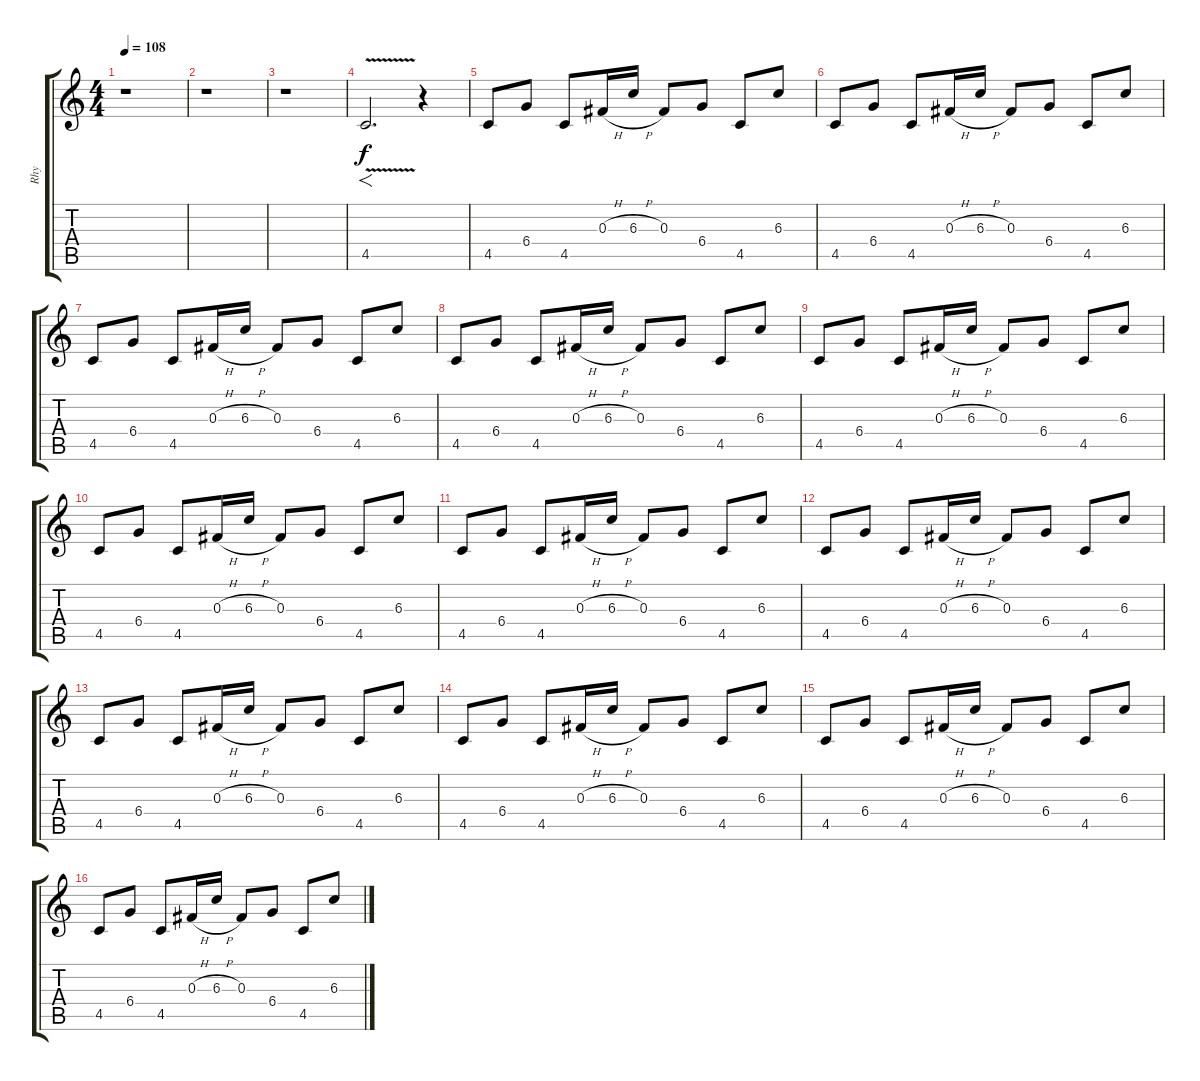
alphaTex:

\track ("Rhy" "Rhy") {instrument distortionguitar}
\staff {score tabs}
\tuning (Eb4 Bb3 Gb3 Db3 Ab2 Eb2) {hide}
\ts (4 4)
\tempo 108
\clef g2
\ks c
r.1{dy f instrument distortionguitar} |
r.1 |
r.1 |
4.5{v}.2{f d} r.4 |
4.5.8 6.4.8 4.5.8 0.3{h}.16 6.3{h}.16 0.3.8 6.4.8 4.5.8 6.3.8 |
4.5.8 6.4.8 4.5.8 0.3{h}.16 6.3{h}.16 0.3.8 6.4.8 4.5.8 6.3.8 |
4.5.8 6.4.8 4.5.8 0.3{h}.16 6.3{h}.16 0.3.8 6.4.8 4.5.8 6.3.8 |
4.5.8 6.4.8 4.5.8 0.3{h}.16 6.3{h}.16 0.3.8 6.4.8 4.5.8 6.3.8 |
4.5.8 6.4.8 4.5.8 0.3{h}.16 6.3{h}.16 0.3.8 6.4.8 4.5.8 6.3.8 |
4.5.8 6.4.8 4.5.8 0.3{h}.16 6.3{h}.16 0.3.8 6.4.8 4.5.8 6.3.8 |
4.5.8 6.4.8 4.5.8 0.3{h}.16 6.3{h}.16 0.3.8 6.4.8 4.5.8 6.3.8 |
4.5.8 6.4.8 4.5.8 0.3{h}.16 6.3{h}.16 0.3.8 6.4.8 4.5.8 6.3.8 |
4.5.8 6.4.8 4.5.8 0.3{h}.16 6.3{h}.16 0.3.8 6.4.8 4.5.8 6.3.8 |
4.5.8 6.4.8 4.5.8 0.3{h}.16 6.3{h}.16 0.3.8 6.4.8 4.5.8 6.3.8 |
4.5.8 6.4.8 4.5.8 0.3{h}.16 6.3{h}.16 0.3.8 6.4.8 4.5.8 6.3.8 |
4.5.8 6.4.8 4.5.8 0.3{h}.16 6.3{h}.16 0.3.8 6.4.8 4.5.8 6.3.8
